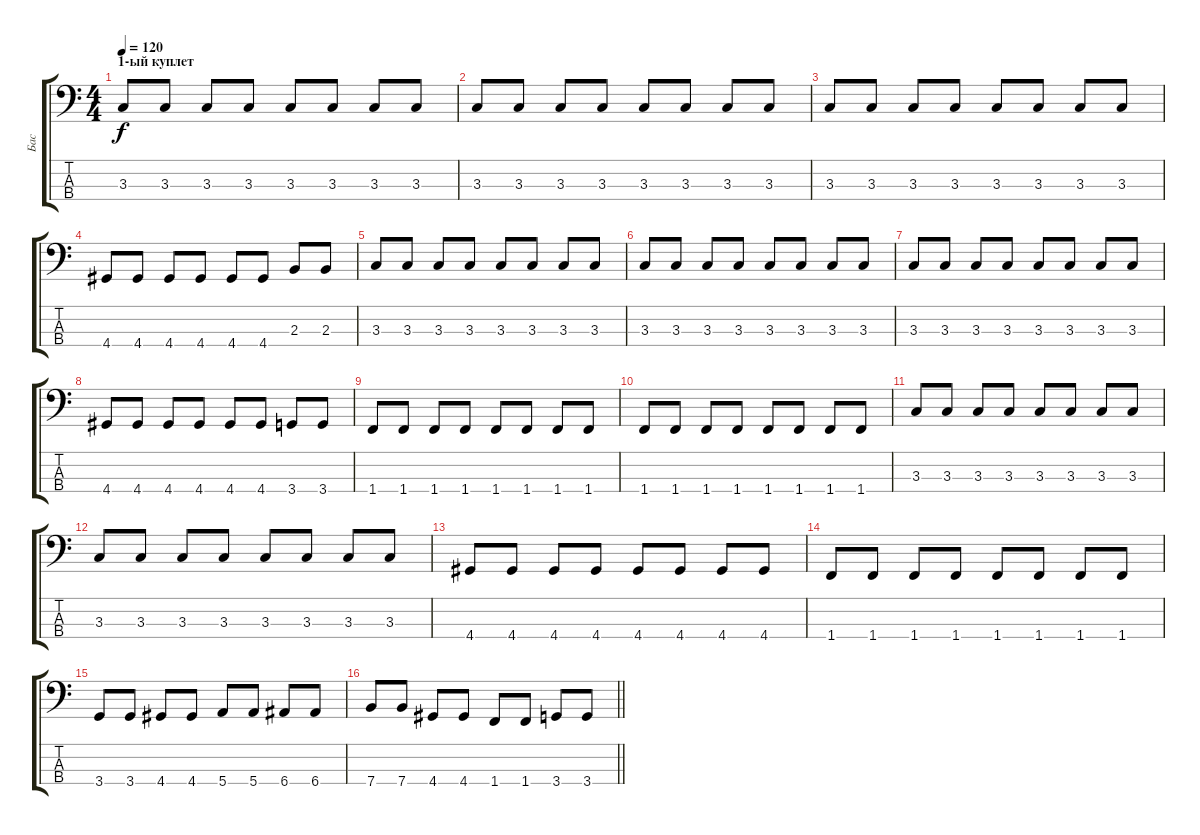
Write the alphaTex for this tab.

\track ("Бас" "Бас") {instrument electricbasspick}
\staff {score tabs}
\tuning (G2 D2 A1 E1) {hide}
\ts (4 4)
\section ("" "1-ый куплет ")
\tempo 120
\clef f4
\ks c
3.3.8{dy f} 3.3.8 3.3.8 3.3.8 3.3.8 3.3.8 3.3.8 3.3.8 |
3.3.8 3.3.8 3.3.8 3.3.8 3.3.8 3.3.8 3.3.8 3.3.8 |
3.3.8 3.3.8 3.3.8 3.3.8 3.3.8 3.3.8 3.3.8 3.3.8 |
4.4.8 4.4.8 4.4.8 4.4.8 4.4.8 4.4.8 2.3.8 2.3.8 |
3.3.8 3.3.8 3.3.8 3.3.8 3.3.8 3.3.8 3.3.8 3.3.8 |
3.3.8 3.3.8 3.3.8 3.3.8 3.3.8 3.3.8 3.3.8 3.3.8 |
3.3.8 3.3.8 3.3.8 3.3.8 3.3.8 3.3.8 3.3.8 3.3.8 |
4.4.8 4.4.8 4.4.8 4.4.8 4.4.8 4.4.8 3.4.8 3.4.8 |
1.4.8 1.4.8 1.4.8 1.4.8 1.4.8 1.4.8 1.4.8 1.4.8 |
1.4.8 1.4.8 1.4.8 1.4.8 1.4.8 1.4.8 1.4.8 1.4.8 |
3.3.8 3.3.8 3.3.8 3.3.8 3.3.8 3.3.8 3.3.8 3.3.8 |
3.3.8 3.3.8 3.3.8 3.3.8 3.3.8 3.3.8 3.3.8 3.3.8 |
4.4.8 4.4.8 4.4.8 4.4.8 4.4.8 4.4.8 4.4.8 4.4.8 |
1.4.8 1.4.8 1.4.8 1.4.8 1.4.8 1.4.8 1.4.8 1.4.8 |
3.4.8 3.4.8 4.4.8 4.4.8 5.4.8 5.4.8 6.4.8 6.4.8 |
\barLineRight lightlight
7.4.8 7.4.8 4.4.8 4.4.8 1.4.8 1.4.8 3.4.8 3.4.8
